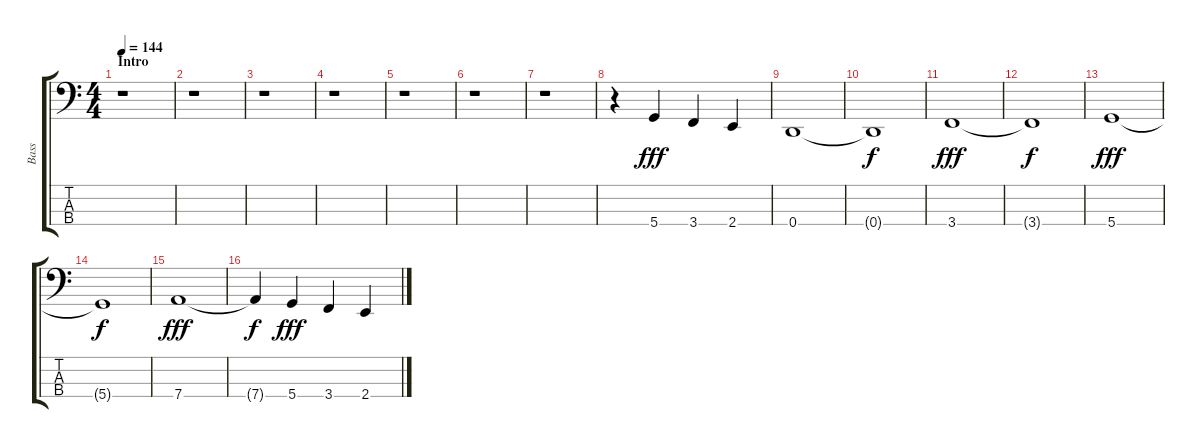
\track ("Bass" "Bass") {instrument electricbasspick}
\staff {score tabs}
\tuning (G2 D2 A1 D1) {hide}
\ts (4 4)
\section ("" "Intro")
\tempo 144
\clef f4
\ks c
r.1{dy fff instrument electricbasspick} |
r.1 |
r.1 |
r.1 |
r.1 |
r.1 |
r.1 |
r.4 5.4.4 3.4.4 2.4.4 |
0.4.1 |
0.4{t}.1{dy f} |
3.4.1{dy fff} |
3.4{t}.1{dy f} |
5.4.1{dy fff} |
5.4{t}.1{dy f} |
7.4.1{dy fff} |
7.4{t}.4{dy f} 5.4.4{dy fff} 3.4.4 2.4.4
